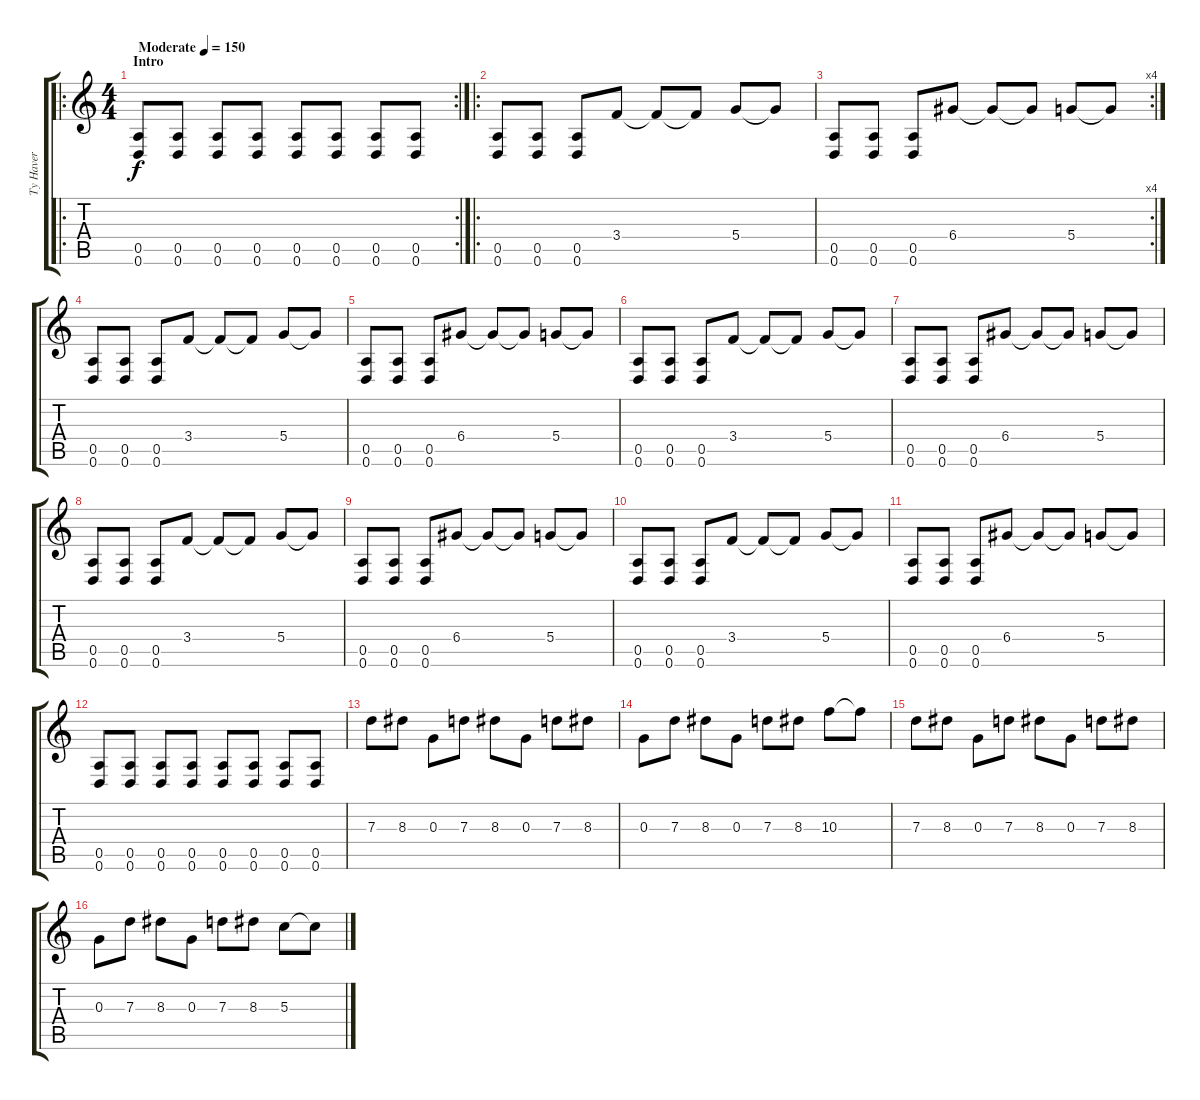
\track ("Ty Haver" "Ty Haver") {instrument distortionguitar}
\staff {score tabs}
\tuning (E4 B3 G3 D3 A2 D2) {hide}
\ro
\rc 2
\ts (4 4)
\section ("" "Intro")
\tempo (150 "Moderate")
\clef g2
\ks c
(0.5 0.6).8{dy f instrument distortionguitar} (0.5 0.6).8 (0.5 0.6).8 (0.5 0.6).8 (0.5 0.6).8 (0.5 0.6).8 (0.5 0.6).8 (0.5 0.6).8 |
\ro
(0.5 0.6).8 (0.5 0.6).8 (0.5 0.6).8 3.4.8 3.4{t}.8 3.4{t}.8 5.4.8 5.4{t}.8 |
\rc 4
(0.5 0.6).8 (0.5 0.6).8 (0.5 0.6).8 6.4.8 6.4{t}.8 6.4{t}.8 5.4.8 5.4{t}.8 |
(0.5 0.6).8 (0.5 0.6).8 (0.5 0.6).8 3.4.8 3.4{t}.8 3.4{t}.8 5.4.8 5.4{t}.8 |
(0.5 0.6).8 (0.5 0.6).8 (0.5 0.6).8 6.4.8 6.4{t}.8 6.4{t}.8 5.4.8 5.4{t}.8 |
(0.5 0.6).8 (0.5 0.6).8 (0.5 0.6).8 3.4.8 3.4{t}.8 3.4{t}.8 5.4.8 5.4{t}.8 |
(0.5 0.6).8 (0.5 0.6).8 (0.5 0.6).8 6.4.8 6.4{t}.8 6.4{t}.8 5.4.8 5.4{t}.8 |
(0.5 0.6).8 (0.5 0.6).8 (0.5 0.6).8 3.4.8 3.4{t}.8 3.4{t}.8 5.4.8 5.4{t}.8 |
(0.5 0.6).8 (0.5 0.6).8 (0.5 0.6).8 6.4.8 6.4{t}.8 6.4{t}.8 5.4.8 5.4{t}.8 |
(0.5 0.6).8 (0.5 0.6).8 (0.5 0.6).8 3.4.8 3.4{t}.8 3.4{t}.8 5.4.8 5.4{t}.8 |
(0.5 0.6).8 (0.5 0.6).8 (0.5 0.6).8 6.4.8 6.4{t}.8 6.4{t}.8 5.4.8 5.4{t}.8 |
(0.5 0.6).8 (0.5 0.6).8 (0.5 0.6).8 (0.5 0.6).8 (0.5 0.6).8 (0.5 0.6).8 (0.5 0.6).8 (0.5 0.6).8 |
7.3.8 8.3.8 0.3.8 7.3.8 8.3.8 0.3.8 7.3.8 8.3.8 |
0.3.8 7.3.8 8.3.8 0.3.8 7.3.8 8.3.8 10.3.8 10.3{t}.8 |
7.3.8 8.3.8 0.3.8 7.3.8 8.3.8 0.3.8 7.3.8 8.3.8 |
0.3.8 7.3.8 8.3.8 0.3.8 7.3.8 8.3.8 5.3.8 5.3{t}.8
